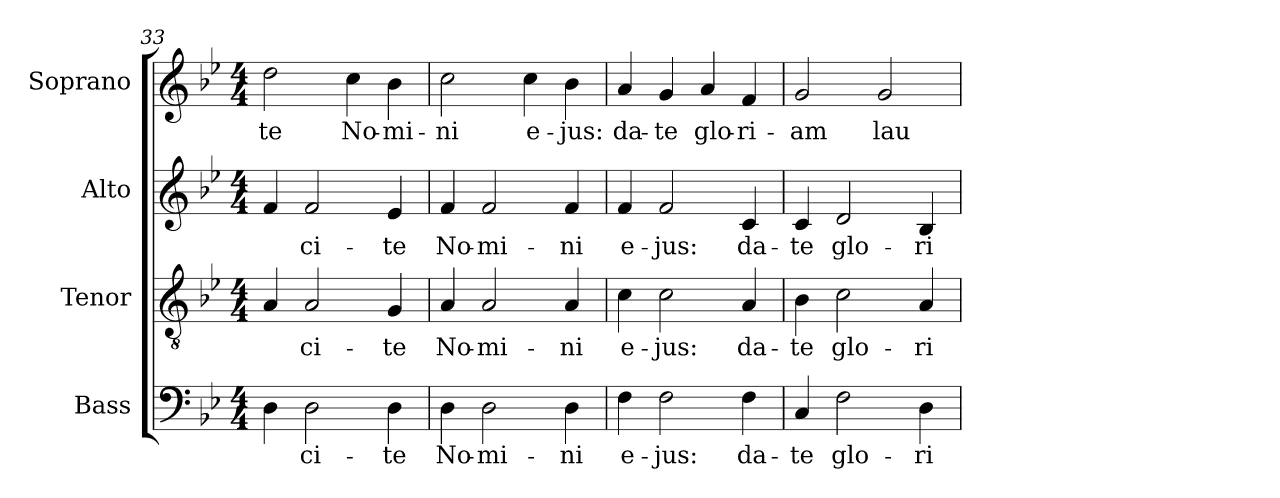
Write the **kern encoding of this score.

**kern	**text	**kern	**text	**kern	**text	**kern	**text
*part4	*part4	*part3	*part3	*part2	*part2	*part1	*part1
*staff4	*staff4	*staff3	*staff3	*staff2	*staff2	*staff1	*staff1
*I"Bass	*	*I"Tenor	*	*I"Alto	*	*I"Soprano	*
*I'B	*	*I'T	*	*I'A	*	*I'S	*
*clefF4	*	*clefGv2	*	*clefG2	*	*clefG2	*
*k[b-e-]	*	*k[b-e-]	*	*k[b-e-]	*	*k[b-e-]	*
*B-:	*	*B-:	*	*B-:	*	*B-:	*
*M4/4	*	*M4/4	*	*M4/4	*	*M4/4	*
=33	=33	=33	=33	=33	=33	=33	=33
!	!LO:LY:b	!	!LO:LY:b:cj	!	!LO:LY:b	!	!LO:LY:b
4D\	--	4A/	--	4f/	--	2dd\	-te
!	!LO:LY:b	!	!LO:LY:b:cj	!	!LO:LY:b	!	!
2D\	-ci-	2A/	-ci-	2f/	-ci-	.	.
!	!	!	!	!	!	!	!LO:LY:b
.	.	.	.	.	.	4cc\	No-
!	!LO:LY:b	!	!LO:LY:b:cj	!	!LO:LY:b	!	!LO:LY:b
4D\	-te	4G/	-te	4e-/	-te	4b-\	-mi-
=34	=34	=34	=34	=34	=34	=34	=34
!	!LO:LY:b	!	!LO:LY:b:cj	!	!LO:LY:b	!	!LO:LY:b
4D\	No-	4A/	No-	4f/	No-	2cc\	-ni
!	!LO:LY:b	!	!LO:LY:b:cj	!	!LO:LY:b	!	!
2D\	-mi-	2A/	-mi-	2f/	-mi-	.	.
!	!	!	!	!	!	!	!LO:LY:b
.	.	.	.	.	.	4cc\	e-
!	!LO:LY:b	!	!LO:LY:b:cj	!	!LO:LY:b	!	!LO:LY:b
4D\	-ni	4A/	-ni	4f/	-ni	4b-\	-jus:
=35	=35	=35	=35	=35	=35	=35	=35
!	!LO:LY:b	!	!LO:LY:b:cj	!	!LO:LY:b	!	!LO:LY:b
4F\	e-	4c\	e-	4f/	e-	4a/	da-
!	!LO:LY:b	!	!LO:LY:b:cj	!	!LO:LY:b	!	!LO:LY:b
2F\	-jus:	2c\	-jus:	2f/	-jus:	4g/	-te
!	!	!	!	!	!	!	!LO:LY:b
.	.	.	.	.	.	4a/	glo-
!	!LO:LY:b	!	!LO:LY:b:cj	!	!LO:LY:b	!	!LO:LY:b
4F\	da-	4A/	da-	4c/	da-	4f/	-ri-
=36	=36	=36	=36	=36	=36	=36	=36
!	!LO:LY:b	!	!LO:LY:b:cj	!	!LO:LY:b	!	!LO:LY:b
4C/	-te	4B-\	-te	4c/	-te	2g/	-am
!	!LO:LY:b	!	!LO:LY:b:cj	!	!LO:LY:b	!	!
2F\	glo-	2c\	glo-	2d/	glo-	.	.
!	!	!	!	!	!	!	!LO:LY:b
.	.	.	.	.	.	2g/	lau-
!	!LO:LY:b	!	!LO:LY:b:cj	!	!LO:LY:b	!	!
4D\	-ri-	4A/	-ri-	4B-/	-ri-	.	.
=	=	=	=	=	=	=	=
*-	*-	*-	*-	*-	*-	*-	*-
